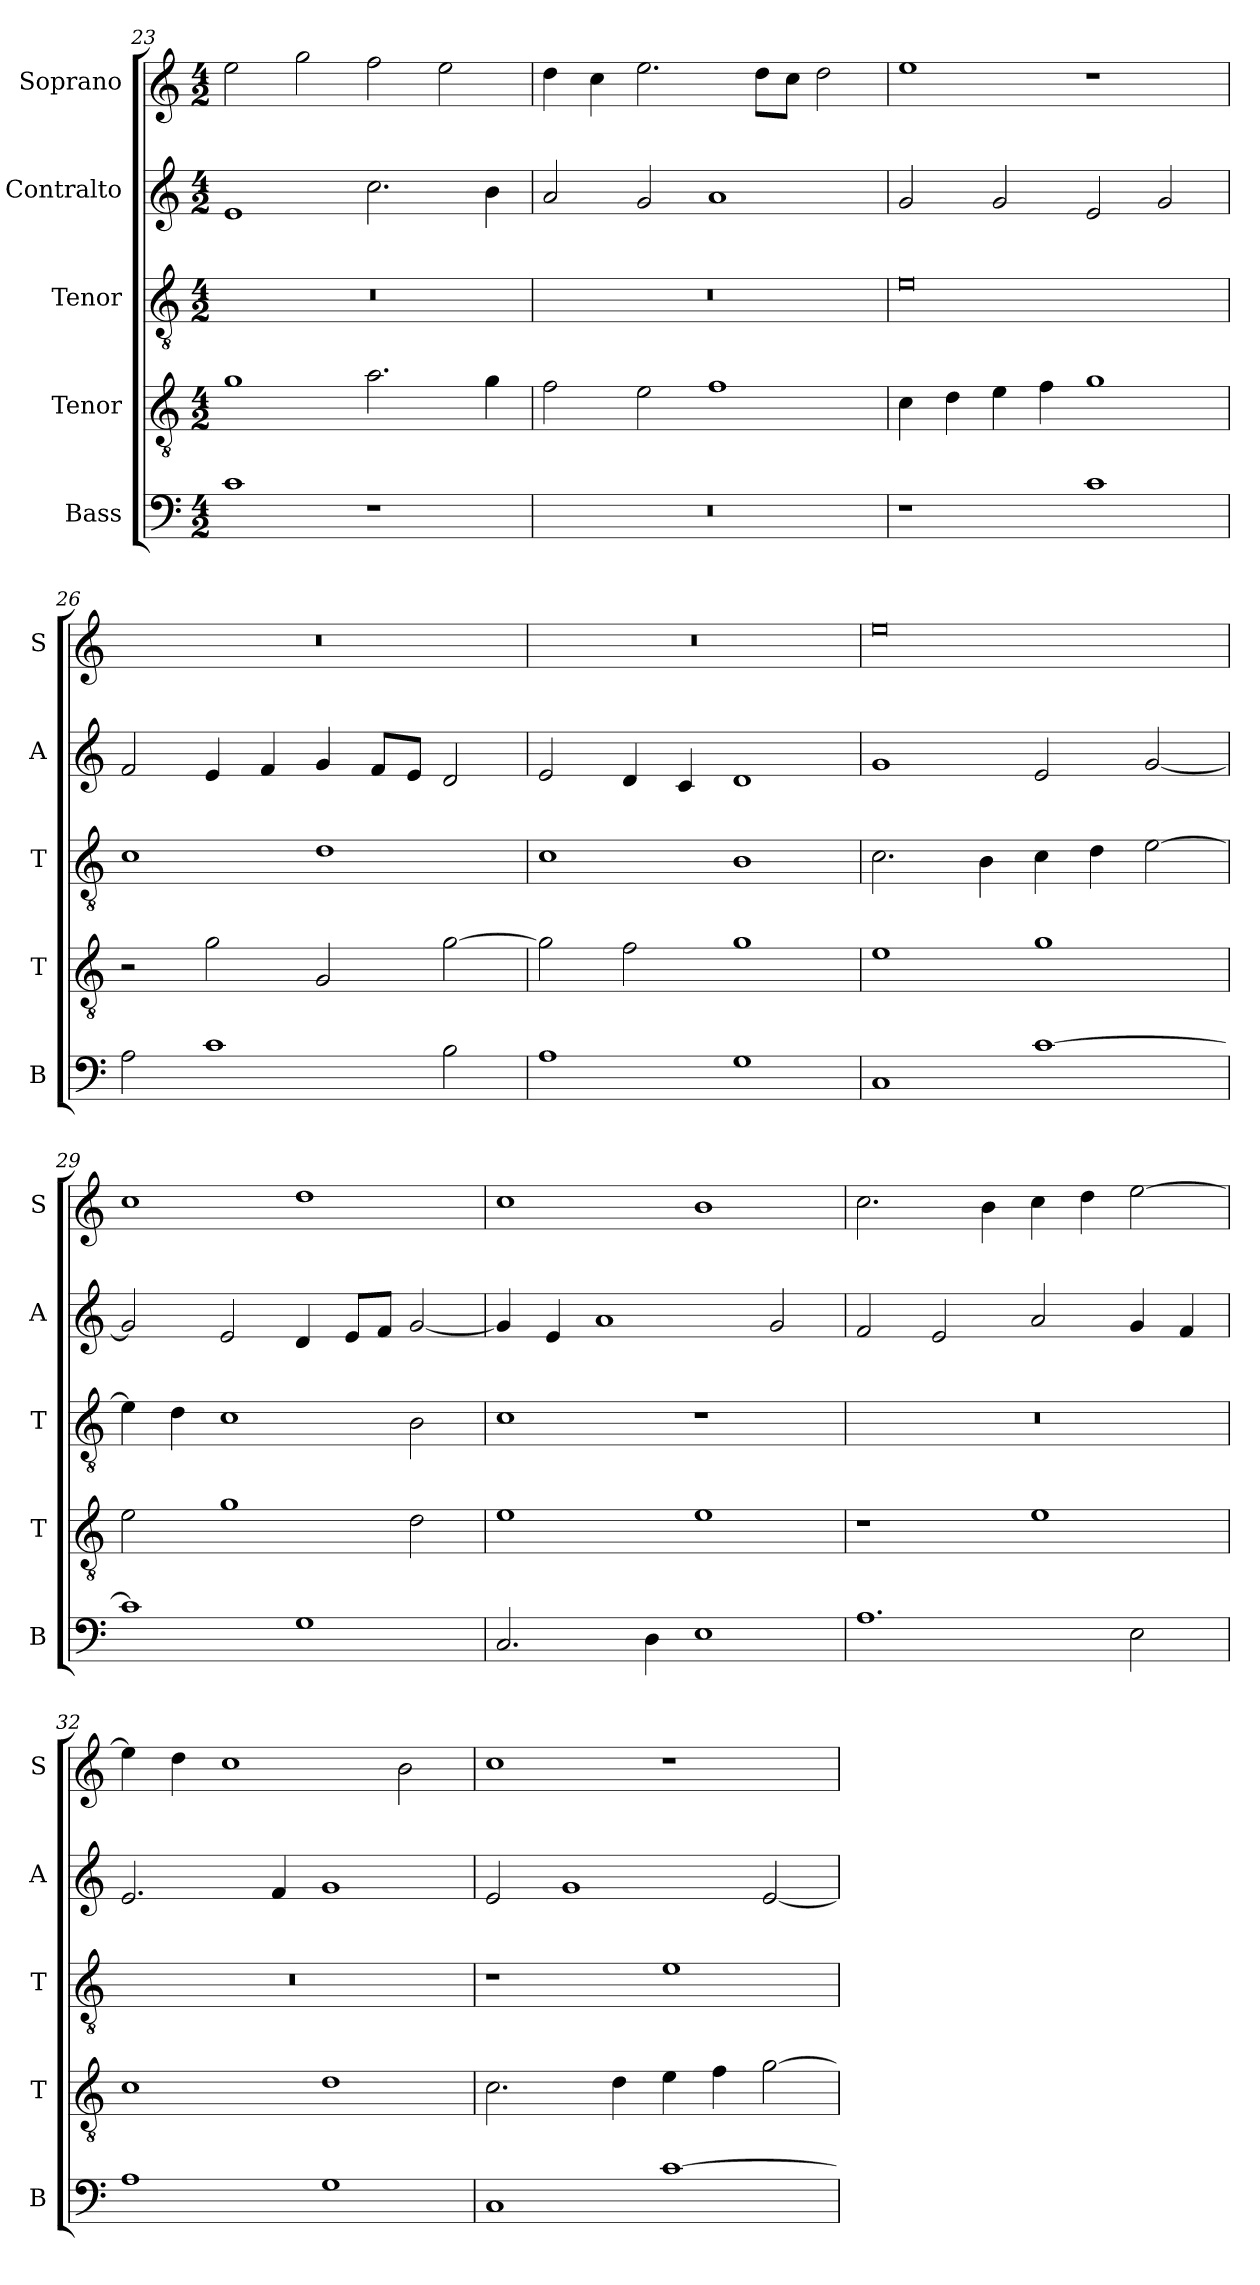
**kern	**kern	**kern	**kern	**kern
*part5	*part4	*part3	*part2	*part1
*staff5	*staff4	*staff3	*staff2	*staff1
*I"Bass	*I"Tenor	*I"Tenor	*I"Contralto	*I"Soprano
*I'B	*I'T	*I'T	*I'A	*I'S
*clefF4	*clefGv2	*clefGv2	*clefG2	*clefG2
*k[]	*k[]	*k[]	*k[]	*k[]
*M4/2	*M4/2	*M4/2	*M4/2	*M4/2
=23	=23	=23	=23	=23
1c	1g	0r	1e	2ee
.	.	.	.	2gg
1r	2.a	.	2.cc	2ff
.	.	.	.	2ee
.	4g	.	4b	.
=24	=24	=24	=24	=24
0r	2f	0r	2a	4dd
.	.	.	.	4cc
.	2e	.	2g	2.ee
.	1f	.	1a	.
.	.	.	.	8dd\L
.	.	.	.	8cc\J
.	.	.	.	2dd
=25	=25	=25	=25	=25
1r	4c	0e	2g	1ee
.	4d	.	.	.
.	4e	.	2g	.
.	4f	.	.	.
1c	1g	.	2e	1r
.	.	.	2g	.
=26	=26	=26	=26	=26
2A	2r	1c	2f	0r
1c	2g	.	4e	.
.	.	.	4f	.
.	2G	1d	4g	.
.	.	.	8f/L	.
.	.	.	8e/J	.
2B	[2g	.	2d	.
=27	=27	=27	=27	=27
1A	2g]	1c	2e	0r
.	2f	.	4d	.
.	.	.	4c	.
1G	1g	1B	1d	.
=28	=28	=28	=28	=28
1C	1e	2.c	1g	0ee
.	.	4B	.	.
[1c	1g	4c	2e	.
.	.	4d	.	.
.	.	[2e	[2g	.
=29	=29	=29	=29	=29
1c]	2e	4e]	2g]	1cc
.	.	4d	.	.
.	1g	1c	2e	.
1G	.	.	4d	1dd
.	.	.	8e/L	.
.	.	.	8f/J	.
.	2d	2B	[2g	.
=30	=30	=30	=30	=30
2.C	1e	1c	4g]	1cc
.	.	.	4e	.
.	.	.	1a	.
4D	.	.	.	.
1E	1e	1r	.	1b
.	.	.	2g	.
=31	=31	=31	=31	=31
1.A	1r	0r	2f	2.cc
.	.	.	2e	.
.	.	.	.	4b
.	1e	.	2a	4cc
.	.	.	.	4dd
2E	.	.	4g	[2ee
.	.	.	4f	.
=32	=32	=32	=32	=32
1A	1c	0r	2.e	4ee]
.	.	.	.	4dd
.	.	.	.	1cc
.	.	.	4f	.
1G	1d	.	1g	.
.	.	.	.	2b
=33	=33	=33	=33	=33
1C	2.c	1r	2e	1cc
.	.	.	1g	.
.	4d	.	.	.
[1c	4e	1e	.	1r
.	4f	.	.	.
.	[2g	.	[2e	.
=	=	=	=	=
*-	*-	*-	*-	*-
